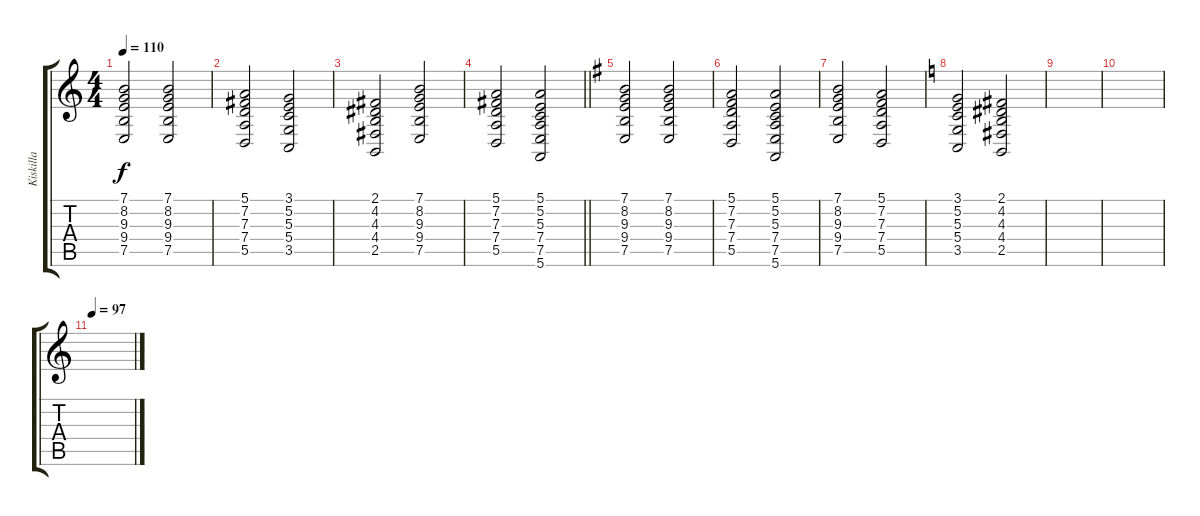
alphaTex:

\track ("Kiskilla" "Kiskilla") {instrument acousticgrandpiano}
\staff {score tabs}
\tuning (E4 B3 G3 D3 A2 E2) {hide}
\ts (4 4)
\tempo 110
\clef g2
\ks c
(7.1 8.2 9.3 9.4 7.5).2{dy f} (7.1 8.2 9.3 9.4 7.5).2 |
(5.1 7.2 7.3 7.4 5.5).2 (3.1 5.2 5.3 5.4 3.5).2 |
(2.1 4.2 4.3 4.4 2.5).2 (7.1 8.2 9.3 9.4 7.5).2 |
\barLineRight lightlight
(5.1 7.2 7.3 7.4 5.5).2 (5.1 5.2 5.3 7.4 7.5 5.6).2 |
\ks g
(7.1 8.2 9.3 9.4 7.5).2 (7.1 8.2 9.3 9.4 7.5).2 |
(5.1 7.2 7.3 7.4 5.5).2 (5.1 5.2 5.3 7.4 7.5 5.6).2 |
(7.1 8.2 9.3 9.4 7.5).2 (5.1 7.2 7.3 7.4 5.5).2 |
\ks c
(3.1 5.2 5.3 5.4 3.5).2 (2.1 4.2 4.3 4.4 2.5).2 |
|
|
\tempo 97
